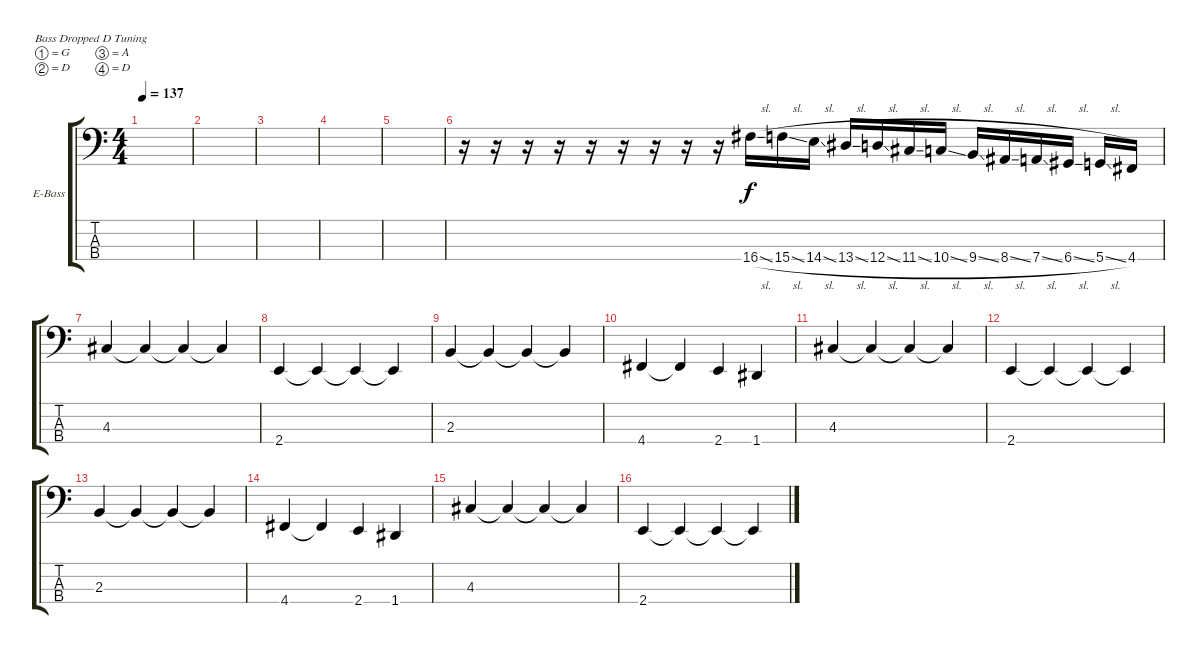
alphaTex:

\defaultSystemsLayout 4
\bracketExtendMode groupsimilarinstruments
\firstSystemTrackNameOrientation horizontal
\otherSystemsTrackNameOrientation horizontal
\track ("Electric Bass" "E-Bass") {instrument electricbassfinger}
\staff {score tabs}
\tuning (G2 D2 A1 D1)
\ts (4 4)
\tempo 137
\clef f4
\ks c
|
|
|
|
|
r.16 r.16 r.16 r.16 r.16 r.16 r.16 r.16 r.16 16.4{sl}.16 15.4{sl}.16 14.4{sl}.16 13.4{sl}.16 12.4{sl}.16 11.4{sl}.16 10.4{sl}.16 9.4{sl}.16 8.4{sl}.16 7.4{sl}.16 6.4{sl}.16 5.4{sl}.16 4.4.16 |
4.3.4 4.3{t}.4 4.3{t}.4 4.3{t}.4 |
2.4.4 2.4{t}.4 2.4{t}.4 2.4{t}.4 |
2.3.4 2.3{t}.4 2.3{t}.4 2.3{t}.4 |
4.4.4 4.4{t}.4 2.4.4 1.4.4 |
4.3.4 4.3{t}.4 4.3{t}.4 4.3{t}.4 |
2.4.4 2.4{t}.4 2.4{t}.4 2.4{t}.4 |
2.3.4 2.3{t}.4 2.3{t}.4 2.3{t}.4 |
4.4.4 4.4{t}.4 2.4.4 1.4.4 |
4.3.4 4.3{t}.4 4.3{t}.4 4.3{t}.4 |
2.4.4 2.4{t}.4 2.4{t}.4 2.4{t}.4
